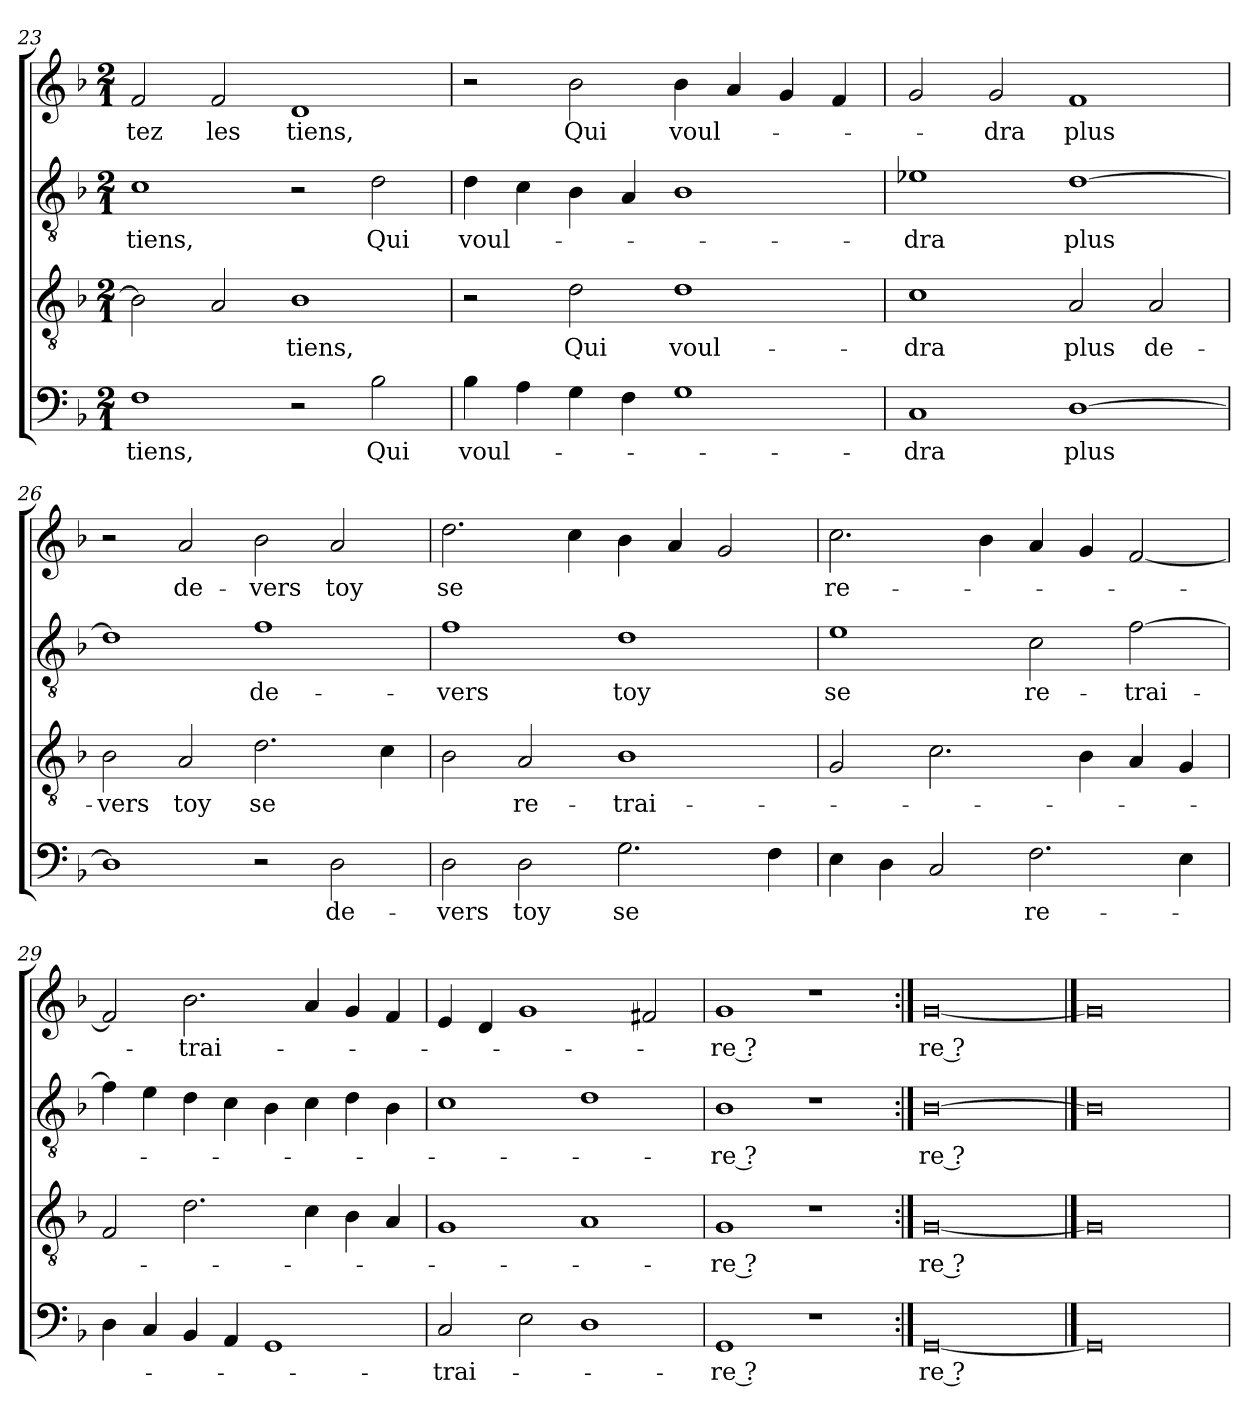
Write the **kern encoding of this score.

**kern	**text	**kern	**text	**kern	**text	**kern	**text
*part4	*part4	*part3	*part3	*part2	*part2	*part1	*part1
*staff4	*staff4	*staff3	*staff3	*staff2	*staff2	*staff1	*staff1
*clefF4	*	*clefGv2	*	*clefGv2	*	*clefG2	*
*	*	*ITrd-7c-12	*	*ITrd-7c-12	*	*	*
*k[b-]	*	*k[b-]	*	*k[b-]	*	*k[b-]	*
*F:	*	*F:	*	*F:	*	*F:	*
*M2/1	*	*M2/1	*	*M2/1	*	*M2/1	*
=23	=23	=23	=23	=23	=23	=23	=23
1F\	tiens,	2b-\]	.	1cc\	tiens,	2f/	-tez
.	.	2a/	.	.	.	2f/	les
2r	.	1b-\	tiens,	2r	.	1d/	tiens,
2B-\	Qui	.	.	2dd\	Qui	.	.
=24	=24	=24	=24	=24	=24	=24	=24
4B-\	voul-	2r	.	4dd\	voul-	2r	.
4A\	.	.	.	4cc\	.	.	.
4G\	.	2dd\	Qui	4b-\	.	2b-\	Qui
4F\	.	.	.	4a/	.	.	.
1G\	.	1dd\	voul-	1b-\	.	4b-\	voul-
.	.	.	.	.	.	4a/	.
.	.	.	.	.	.	4g/	.
.	.	.	.	.	.	4f/	.
!!LO:LB:g=z
=25	=25	=25	=25	=25	=25	=25	=25
1C/	-dra	1cc\	-dra	1ee-X\	-dra	2g/	.
.	.	.	.	.	.	2g/	-dra
[1D\	plus	2a/	plus	[1dd\	plus	1f/	plus
.	.	2a/	de-	.	.	.	.
=26	=26	=26	=26	=26	=26	=26	=26
1D\]	.	2b-\	-vers	1dd\]	.	2r	.
.	.	2a/	toy	.	.	2a/	de-
2r	.	2.dd\	se	1ff\	de-	2b-\	-vers
2D\	de-	.	.	.	.	2a/	toy
.	.	4cc\	.	.	.	.	.
=27	=27	=27	=27	=27	=27	=27	=27
2D\	-vers	2b-\	.	1ff\	-vers	2.dd\	se
2D\	toy	2a/	re-	.	.	.	.
.	.	.	.	.	.	4cc\	.
2.G\	se	1b-\	-trai-	1dd\	toy	4b-\	.
.	.	.	.	.	.	4a/	.
.	.	.	.	.	.	2g/	.
4F\	.	.	.	.	.	.	.
=28	=28	=28	=28	=28	=28	=28	=28
4E\	.	2g/	.	1ee\	se	2.cc\	re-
4D\	.	.	.	.	.	.	.
2C/	.	2.cc\	.	.	.	.	.
.	.	.	.	.	.	4b-\	.
2.F\	re-	.	.	2cc\	re-	4a/	.
.	.	4b-\	.	.	.	4g/	.
.	.	4a/	.	[2ff\	-trai-	[2f/	.
4E\	.	4g/	.	.	.	.	.
!!LO:LB:g=z
=29	=29	=29	=29	=29	=29	=29	=29
4D\	.	2f/	.	4ff\]	.	2f/]	.
4C/	.	.	.	4ee\	.	.	.
4BB-/	.	2.dd\	.	4dd\	.	2.b-\	-trai-
4AA/	.	.	.	4cc\	.	.	.
1GG/	.	.	.	4b-\	.	.	.
.	.	4cc\	.	4cc\	.	4a/	.
.	.	4b-\	.	4dd\	.	4g/	.
.	.	4a/	.	4b-\	.	4f/	.
=30	=30	=30	=30	=30	=30	=30	=30
2C/	-trai-	1g/	.	1cc\	.	4e/	.
.	.	.	.	.	.	4d/	.
2E\	.	.	.	.	.	1g/	.
1D\	.	1a/	.	1dd\	.	.	.
.	.	.	.	.	.	2f#X/	.
=31	=31	=31	=31	=31	=31	=31	=31
1GG/	-re ?	1g/	-re ?	1b-\	-re ?	1g/	-re ?
1r	.	1r	.	1r	.	1r	.
=32:|!	=32:|!	=32:|!	=32:|!	=32:|!	=32:|!	=32:|!	=32:|!
[0GG/	- re ?	[0g/	- re ?	[0b-\	- re ?	[0g/	- re ?
==33	==33	==33	==33	==33	==33	==33	==33
0GG/]	.	0g/]	.	0b-\]	.	0g/]	.
=	=	=	=	=	=	=	=
*-	*-	*-	*-	*-	*-	*-	*-
